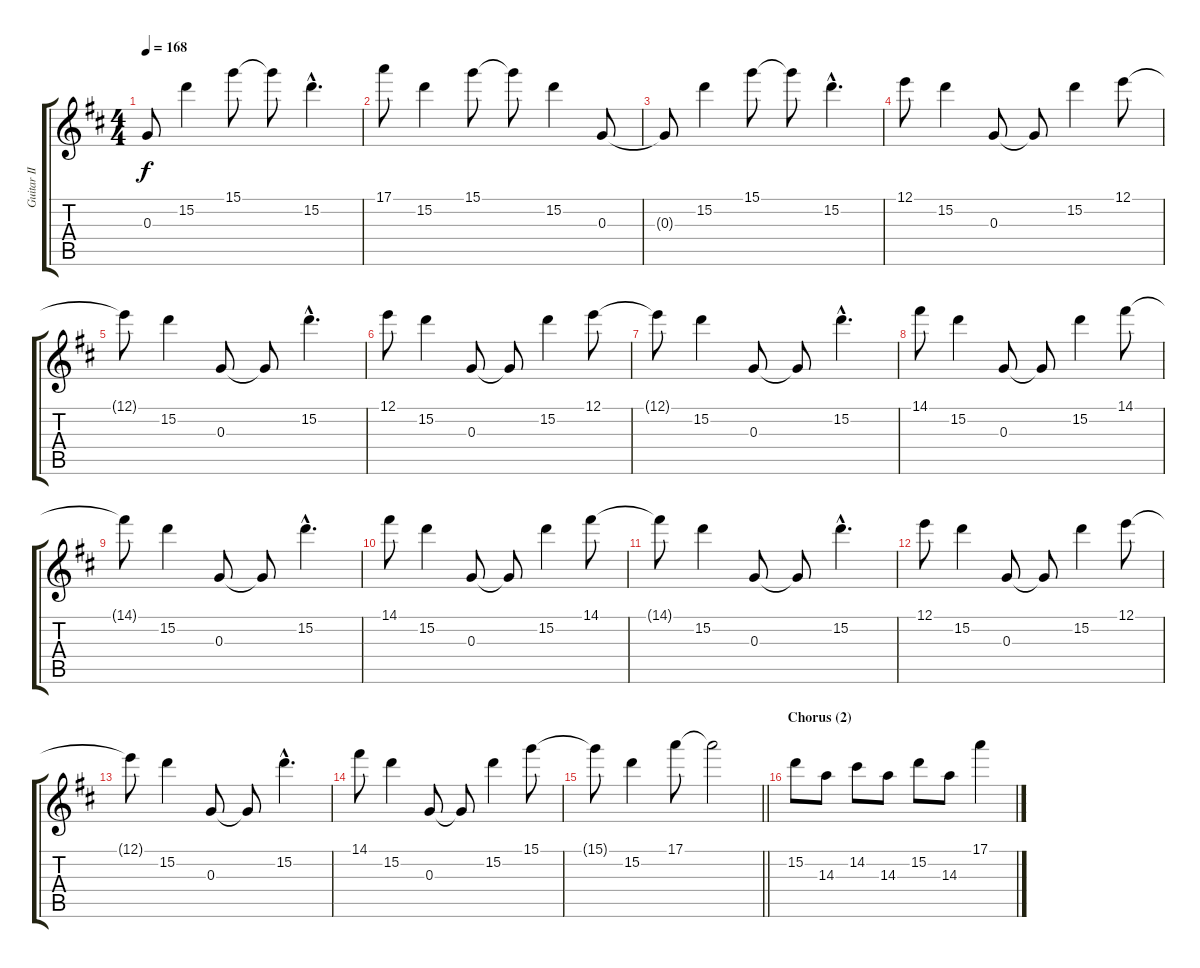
\track ("Guitar II" "Guitar II") {instrument distortionguitar}
\staff {score tabs}
\tuning (E4 B3 G3 D3 A2 E2) {hide}
\ts (4 4)
\tempo 168
\clef g2
\ks d
0.3{t}.8{dy f} 15.2.4 15.1.8 15.1{t}.8 15.2{hac}.4{d} |
17.1.8 15.2.4 15.1.8 15.1{t}.8 15.2.4 0.3.8 |
0.3{t}.8 15.2.4 15.1.8 15.1{t}.8 15.2{hac}.4{d} |
12.1.8 15.2.4 0.3.8 0.3{t}.8 15.2.4 12.1.8 |
12.1{t}.8 15.2.4 0.3.8 0.3{t}.8 15.2{hac}.4{d} |
12.1.8 15.2.4 0.3.8 0.3{t}.8 15.2.4 12.1.8 |
12.1{t}.8 15.2.4 0.3.8 0.3{t}.8 15.2{hac}.4{d} |
14.1.8 15.2.4 0.3.8 0.3{t}.8 15.2.4 14.1.8 |
14.1{t}.8 15.2.4 0.3.8 0.3{t}.8 15.2{hac}.4{d} |
14.1.8 15.2.4 0.3.8 0.3{t}.8 15.2.4 14.1.8 |
14.1{t}.8 15.2.4 0.3.8 0.3{t}.8 15.2{hac}.4{d} |
12.1.8 15.2.4 0.3.8 0.3{t}.8 15.2.4 12.1.8 |
12.1{t}.8 15.2.4 0.3.8 0.3{t}.8 15.2{hac}.4{d} |
14.1.8 15.2.4 0.3.8 0.3{t}.8 15.2.4 15.1.8 |
\barLineRight lightlight
15.1{t}.8 15.2.4 17.1.8 17.1{t}.2 |
\section ("" "Chorus (2)")
15.2.8 14.3.8 14.2.8 14.3.8 15.2.8 14.3.8 17.1.4
